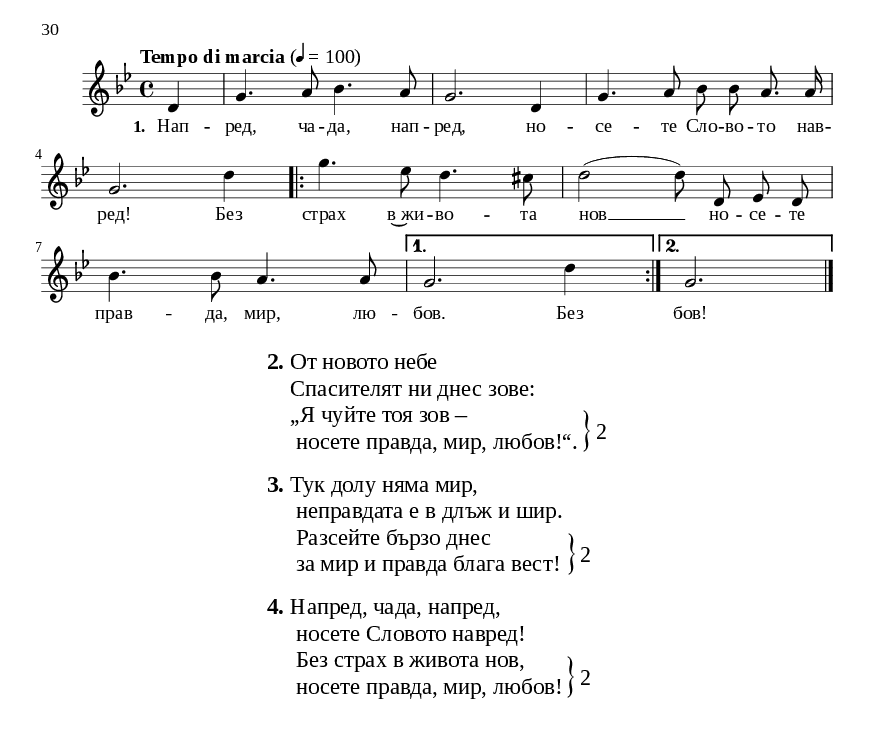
\version "2.24.4"

% include paper part and global functions
\include "include/globals.ily"

"rightBraces048" = \markup {
  \column {
    % repeat braces
    \translate #'(0 . -8 )
    \right-brace #20
  }
  \column {
    % repeat numbers
    \translate #'(0 . -9 )
    2
  }
}

\bookpart {
  \label #'ref048
  \tocItem \markup "Напред, чада, напред"
  \include "include/bookpart-paper.ily"
  \paper {
      print-first-page-number = ##t
      bookpart-level-page-numbering = ##t
  print-page-number = ##t
      first-page-number = #30
}
\score {
    \include "include/score-layout.ily"

    \new Voice \absolute  {
      \clef treble
      \key g \minor
      \time 4/4
      \tempoFunc "Tempo di marcia" 4 "100"
      \autoBeamOff
      \partial 4
      \autoBeamOff
      d'4 | g'4. a'8 bes'4. a'8 | g'2. d'4 | g'4. a'8 bes'8 bes'8 a'8. a'16| \break
      g'2. d''4 | \repeat volta 2 {
        g''4. es''8 d''4. cis''8 | d''2 ( d''8 ) d'8 es'8 d'8 | \break
        bes'4. bes'8 a'4. a'8 |
      } \alternative  { { g'2. d''4 | }  { g'2. } } \bar "|."
    }

    \addlyrics {
      \set stanza = "1. " Нап -- ред, ча -- да, нап -- ред, но -- се -- те Сло -- во -- то нав --
      ред! Без страх в~жи -- во -- та нов __  но -- се -- те
      прав -- да, мир, лю -- бов. Без бов!
    }

    \header {
      title = \titleFunc #'ref_desc_2 "Напред, чада, напред " "Napred, čada, napred"
    }

    \midi{}

  } % score



  \markup \abs-fontsize #11 \override #`(baseline-skip . ,bgCoupletBaselineSkip) {
    \fill-line {
      \column {
        \line {
          \bold "2."
          \column {
            "От новото небе"
            "Спасителят ни днес зове:"
            "„Я чуйте тоя зов –"
            " носете правда, мир, любов!“."
          }\"rightBraces048"
        }
        \vspace #1
        \line {
          \bold "3."
          \column {
            "Тук долу няма мир,"
            " неправдата е в длъж и шир."
            " Разсейте бързо днес"
            " за мир и правда блага вест!"
          }\"rightBraces048"
        }
        \vspace #1
        \line {
          \bold "4."
          \column {
            "Напред, чада, напред,"
            " носете Словото навред!"
            " Без страх в живота нов,"
            " носете правда, мир, любов!"
          }\"rightBraces048"
        }
      }
    }
  }
} % bookpart
